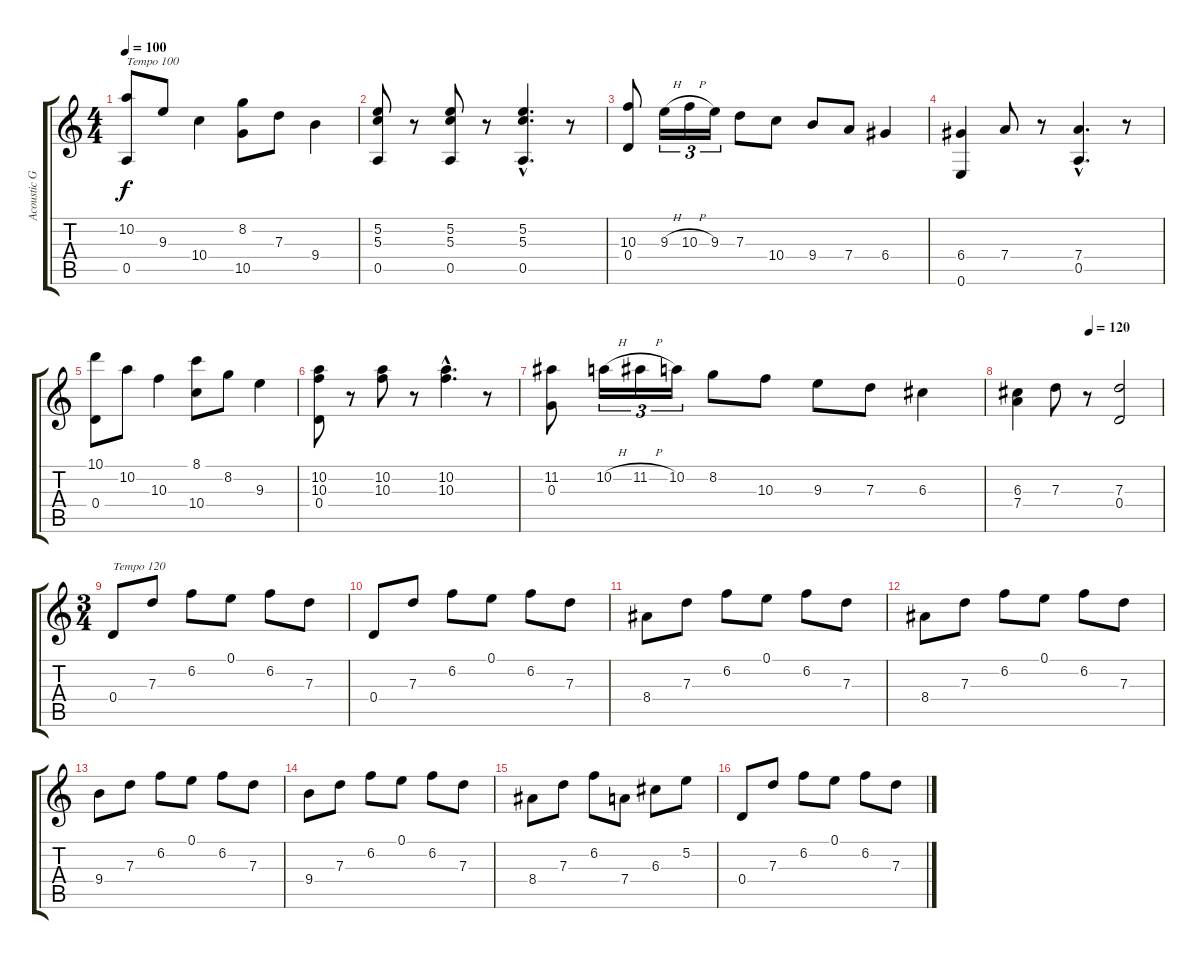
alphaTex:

\track ("Acoustic Guitar" "Acoustic G") {instrument acousticguitarsteel}
\staff {score tabs}
\tuning (E4 B3 G3 D3 A2 E2) {hide}
\ts (4 4)
\tempo 100
\clef g2
\ks c
(10.2 0.5).8{txt "Tempo 100" dy f instrument acousticguitarsteel} 9.3.8 10.4.4 (8.2 10.5).8 7.3.8 9.4.4 |
(5.2 5.3 0.5).8 r.8 (5.2 5.3 0.5).8 r.8 (5.2{hac} 5.3{hac} 0.5{hac}).4{d} r.8 |
(10.3 0.4).8 9.3{h}.16{tu (3 2)} 10.3{h}.16{tu (3 2)} 9.3.16{tu (3 2)} 7.3.8 10.4.8 9.4.8 7.4.8 6.4.4 |
(6.4 0.6).4 7.4.8 r.8 (7.4{hac} 0.5{hac}).4{d} r.8 |
(10.1 0.4).8 10.2.8 10.3.4 (8.1 10.4).8 8.2.8 9.3.4 |
(10.2 10.3 0.4).8 r.8 (10.2 10.3).8 r.8 (10.2{hac} 10.3{hac}).4{d} r.8 |
(11.2 0.3).8 10.2{h}.16{tu (3 2)} 11.2{h}.16{tu (3 2)} 10.2.16{tu (3 2)} 8.2.8 10.3.8 9.3.8 7.3.8 6.3.4 |
\tempo (120 0.5)
(6.3 7.4).4 7.3.8 r.8 (7.3 0.4).2 |
\ts (3 4)
0.4.8{txt "Tempo 120"} 7.3.8 6.2.8 0.1.8 6.2.8 7.3.8 |
0.4.8 7.3.8 6.2.8 0.1.8 6.2.8 7.3.8 |
8.4.8 7.3.8 6.2.8 0.1.8 6.2.8 7.3.8 |
8.4.8 7.3.8 6.2.8 0.1.8 6.2.8 7.3.8 |
9.4.8 7.3.8 6.2.8 0.1.8 6.2.8 7.3.8 |
9.4.8 7.3.8 6.2.8 0.1.8 6.2.8 7.3.8 |
8.4.8 7.3.8 6.2.8 7.4.8 6.3.8 5.2.8 |
0.4.8 7.3.8 6.2.8 0.1.8 6.2.8 7.3.8
